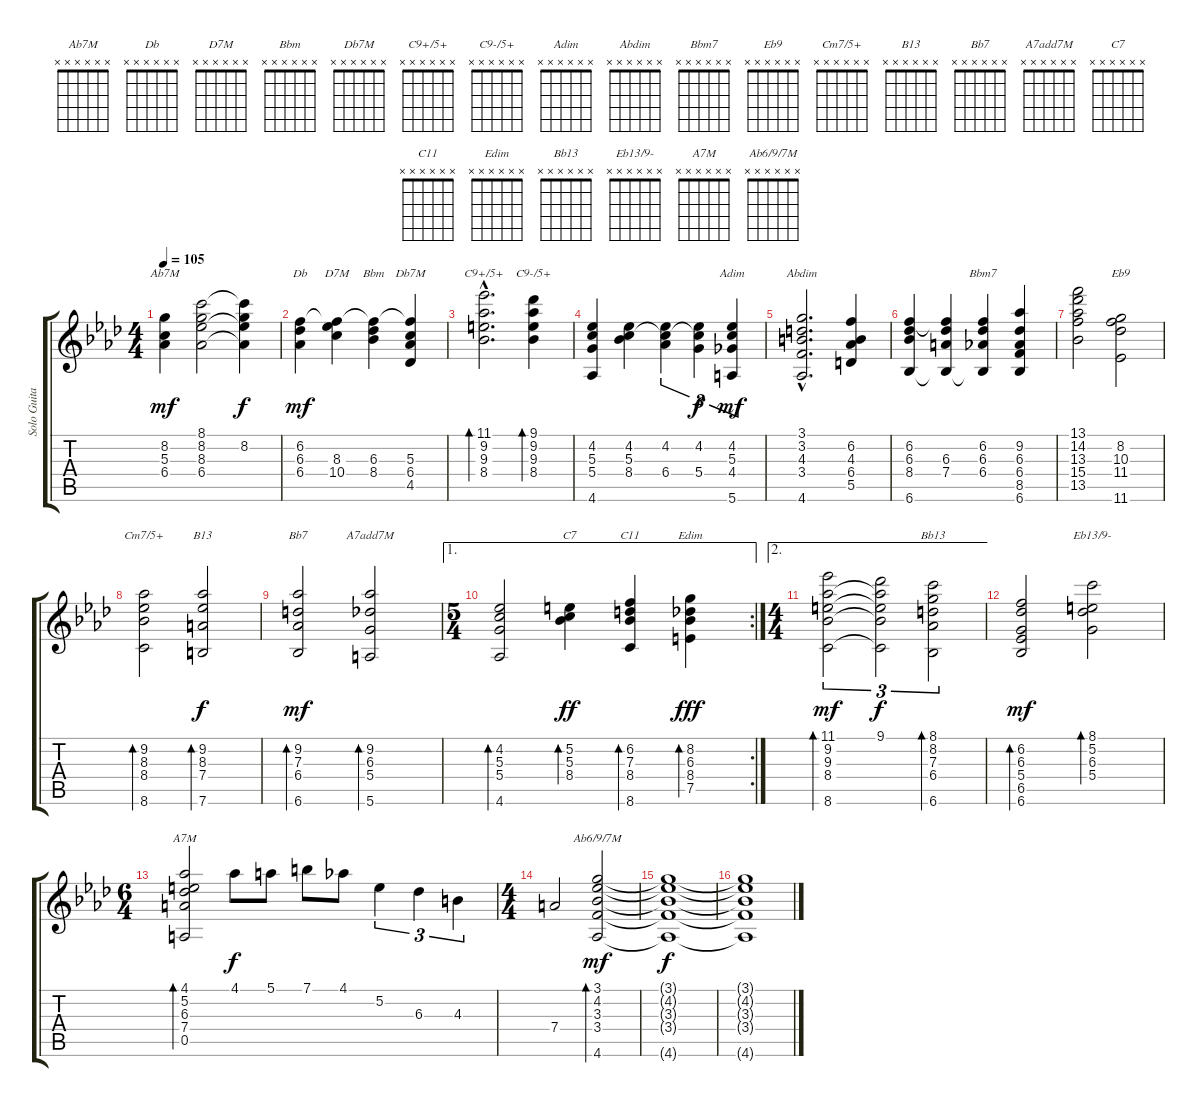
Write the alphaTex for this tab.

\track ("Solo Guitar" "Solo Guita") {instrument electricguitarjazz}
\staff {score tabs}
\tuning (E4 B3 G3 D3 A2 E2) {hide}
\chord ("Ab7M" x x x x x x)
\chord ("Db" x x x x x x)
\chord ("D7M" x x x x x x)
\chord ("Bbm" x x x x x x)
\chord ("Db7M" x x x x x x)
\chord ("C9+/5+" x x x x x x)
\chord ("C9-/5+" x x x x x x)
\chord ("Adim" x x x x x x)
\chord ("Abdim" x x x x x x)
\chord ("Bbm7" x x x x x x)
\chord ("Eb9" x x x x x x)
\chord ("Cm7/5+" x x x x x x)
\chord ("B13" x x x x x x)
\chord ("Bb7" x x x x x x)
\chord ("A7add7M" x x x x x x)
\chord ("C7" x x x x x x)
\chord ("C11" x x x x x x)
\chord ("Edim" x x x x x x)
\chord ("Bb13" x x x x x x)
\chord ("Eb13/9-" x x x x x x)
\chord ("A7M" x x x x x x)
\chord ("Ab6/9/7M" x x x x x x)
\ts (4 4)
\tempo 105
\clef g2
\ks ab
(8.2 5.3 6.4).4{ch "Ab7M" dy mf} (8.1 8.2 8.3 6.4).2 (8.1{t} 8.2 8.3{t} 6.4{t}).4{dy f} |
(6.2 6.3 6.4).4{ch "Db" dy mf} (6.2{t} 8.3 10.4).4{ch "D7M"} (6.2{t} 6.3 8.4).4{ch "Bbm"} (6.2{t} 5.3 6.4 4.5).4{ch "Db7M"} |
(11.1{hac} 9.2{hac} 9.3{hac} 8.4{hac}).2{d bd 120 ch "C9+/5+"} (9.1 9.2 9.3 8.4).4{bd 120 ch "C9-/5+"} |
(4.2 5.3 5.4 4.6).4 (4.2 5.3 8.4).4 (4.2 5.3{t} 6.4).4{tu (3 2)} (4.2 5.3{t} 5.4).4{tu (3 2) dy f} (4.2 5.3 4.4 5.6).4{tu (3 2) ch "Adim" dy mf} |
(3.1{hac} 3.2{hac} 4.3{hac} 3.4{hac} 4.6{hac}).2{d ch "Abdim"} (6.2 4.3 6.4 5.5).4 |
(6.2 6.3 8.4 6.6).4 (6.2{t} 6.3 7.4 6.6{t}).4 (6.2 6.3 6.4 6.6{t}).4{ch "Bbm7"} (9.2 6.3 6.4 8.5 6.6).4 |
(13.1 14.2 13.3 15.4 13.5).2 (8.2 10.3 11.4 11.6).2{ch "Eb9"} |
(9.2 8.3 8.4 8.6).2{bd 480 ch "Cm7/5+"} (9.2 8.3 7.4 7.6).2{bd 480 ch "B13" dy f} |
(9.2 7.3 6.4 6.6).2{bd 480 ch "Bb7" dy mf} (9.2 6.3 5.4 5.6).2{bd 480 ch "A7add7M"} |
\ae 1
\rc 2
\ts (5 4)
(4.2 5.3 5.4 4.6).2{bd 120} (5.2 5.3 8.4).4{bd 120 ch "C7" dy ff} (6.2 7.3 8.4 8.6).4{bd 120 ch "C11"} (8.2 6.3 8.4 7.5).4{bd 120 ch "Edim" dy fff} |
\ae 2
\ts (4 4)
(11.1 9.2 9.3 8.4 8.6).2{tu (3 2) bd 480 dy mf} (9.1 9.2{t} 9.3{t} 8.4{t} 8.6{t}).2{tu (3 2) dy f} (8.1 8.2 7.3 6.4 6.6).2{tu (3 2) bd 120 ch "Bb13"} |
(6.2 6.3 5.4 6.5 6.6).2{bd 480 dy mf} (8.1 5.2 6.3 5.4).2{bd 120 ch "Eb13/9-"} |
\ts (6 4)
(4.1 5.2 6.3 7.4 0.5).2{bd 480 ch "A7M"} 4.1.8{dy f} 5.1.8 7.1.8 4.1.8 5.2.4{tu (3 2)} 6.3.4{tu (3 2)} 4.3.4{tu (3 2)} |
\ts (4 4)
7.4.2 (3.1 4.2 3.3 3.4 4.6).2{bd 480 ch "Ab6/9/7M" dy mf} |
(3.1{t} 4.2{t} 3.3{t} 3.4{t} 4.6{t}).1{dy f} |
(3.1{t} 4.2{t} 3.3{t} 3.4{t} 4.6{t}).1
